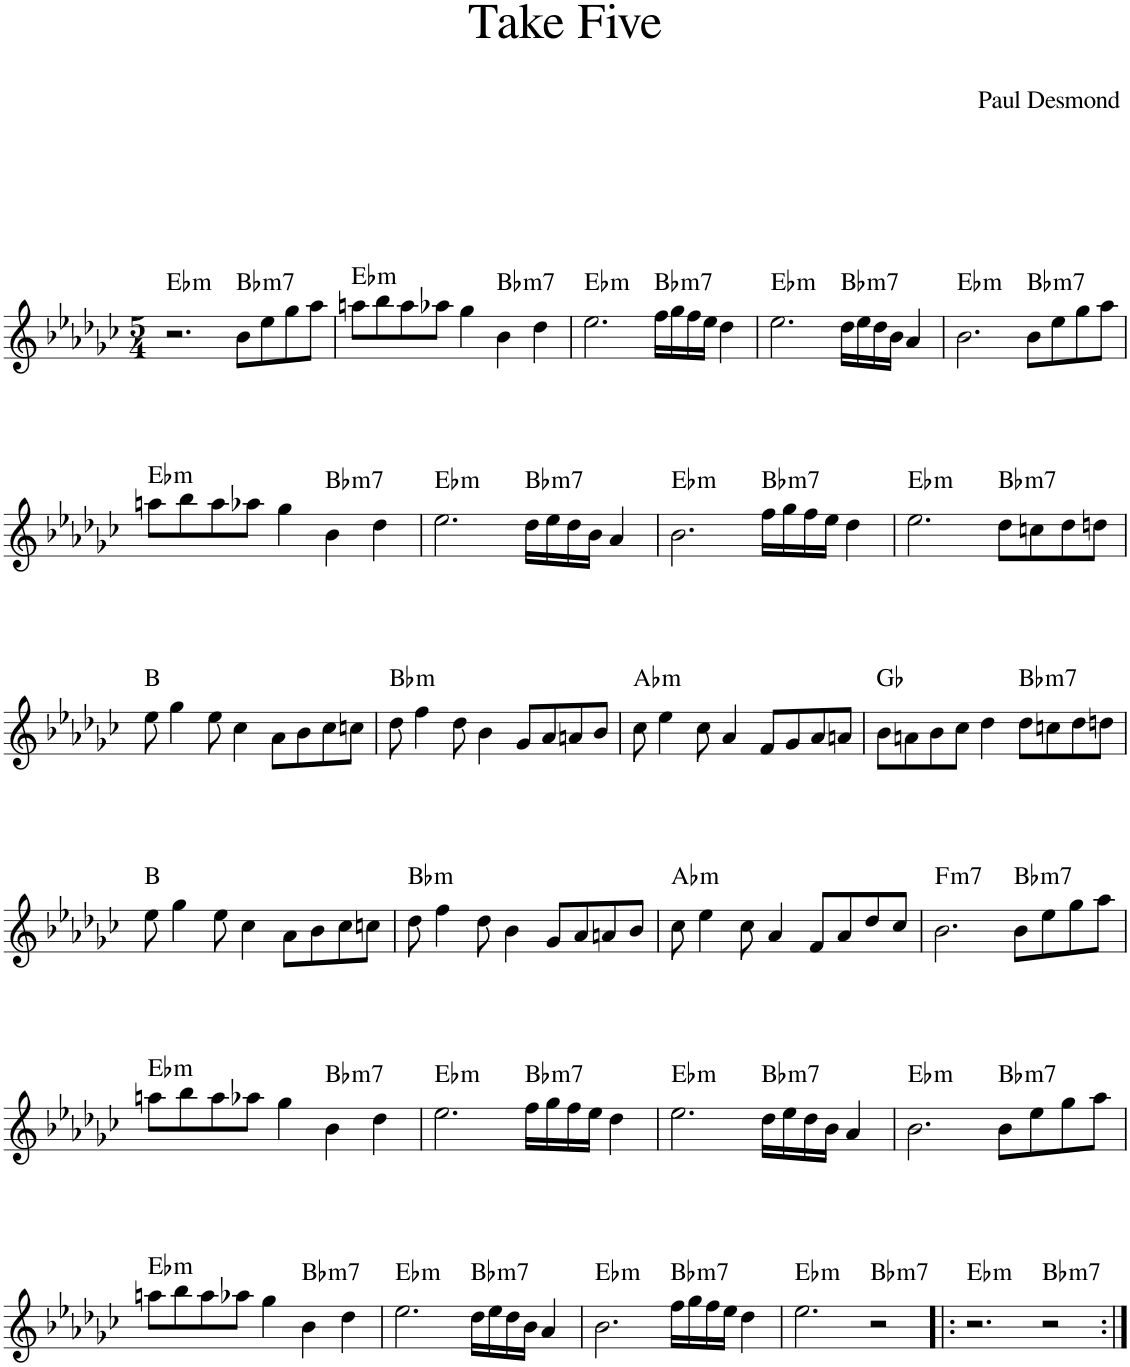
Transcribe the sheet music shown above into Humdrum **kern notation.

**kern	**harte
*part1	*part1
*staff1	*
*I"Piano	*
*I'Pno.	*
*clefG2	*
*k[b-e-a-d-g-c-]	*
*M5/4	*
=1	=1
!	!LO:H:kt=m
2.r	Eb:min
!	!LO:H:kt=m7
8b-\L	Bb:min7
8ee-\	.
8gg-\	.
8aa-\J	.
=2	=2
!	!LO:H:kt=m
8aan\L	Eb:min
8bb-\	.
8aa\	.
8aa-X\J	.
4gg-\	.
!	!LO:H:kt=m7
4b-\	Bb:min7
4dd-\	.
=3	=3
!	!LO:H:kt=m
2.ee-\	Eb:min
!	!LO:H:kt=m7
16ff\LL	Bb:min7
16gg-\	.
16ff\	.
16ee-\JJ	.
4dd-\	.
=4	=4
!	!LO:H:kt=m
2.ee-\	Eb:min
!	!LO:H:kt=m7
16dd-\LL	Bb:min7
16ee-\	.
16dd-\	.
16b-\JJ	.
4a-/	.
=5	=5
!	!LO:H:kt=m
2.b-\	Eb:min
!	!LO:H:kt=m7
8b-\L	Bb:min7
8ee-\	.
8gg-\	.
8aa-\J	.
!!LO:LB:g=z
=6	=6
!	!LO:H:kt=m
8aan\L	Eb:min
8bb-\	.
8aa\	.
8aa-X\J	.
4gg-\	.
!	!LO:H:kt=m7
4b-\	Bb:min7
4dd-\	.
=7	=7
!	!LO:H:kt=m
2.ee-\	Eb:min
!	!LO:H:kt=m7
16dd-\LL	Bb:min7
16ee-\	.
16dd-\	.
16b-\JJ	.
4a-/	.
=8	=8
!	!LO:H:kt=m
2.b-\	Eb:min
!	!LO:H:kt=m7
16ff\LL	Bb:min7
16gg-\	.
16ff\	.
16ee-\JJ	.
4dd-\	.
=9	=9
!	!LO:H:kt=m
2.ee-\	Eb:min
!	!LO:H:kt=m7
8dd-\L	Bb:min7
8ccn\	.
8dd-\	.
8ddn\J	.
!!LO:LB:g=z
=10	=10
8ee-\	B:maj
4gg-\	.
8ee-\	.
4cc-\	.
8a-\L	.
8b-\	.
8cc-\	.
8ccn\J	.
=11	=11
!	!LO:H:kt=m
8dd-\	Bb:min
4ff\	.
8dd-\	.
4b-\	.
8g-/L	.
8a-/	.
8an/	.
8b-/J	.
=12	=12
!	!LO:H:kt=m
8cc-\	Ab:min
4ee-\	.
8cc-\	.
4a-/	.
8f/L	.
8g-/	.
8a-/	.
8an/J	.
=13	=13
8b-\L	Gb:maj
8an\	.
8b-\	.
8cc-\J	.
4dd-\	.
!	!LO:H:kt=m7
8dd-\L	Bb:min7
8ccn\	.
8dd-\	.
8ddn\J	.
!!LO:LB:g=z
=14	=14
8ee-\	B:maj
4gg-\	.
8ee-\	.
4cc-\	.
8a-\L	.
8b-\	.
8cc-\	.
8ccn\J	.
=15	=15
!	!LO:H:kt=m
8dd-\	Bb:min
4ff\	.
8dd-\	.
4b-\	.
8g-/L	.
8a-/	.
8an/	.
8b-/J	.
=16	=16
!	!LO:H:kt=m
8cc-\	Ab:min
4ee-\	.
8cc-\	.
4a-/	.
8f/L	.
8a-/	.
8dd-/	.
8cc-/J	.
=17	=17
!	!LO:H:kt=m7
2.b-\	F:min7
!	!LO:H:kt=m7
8b-\L	Bb:min7
8ee-\	.
8gg-\	.
8aa-\J	.
!!LO:LB:g=z
=18	=18
!	!LO:H:kt=m
8aan\L	Eb:min
8bb-\	.
8aa\	.
8aa-X\J	.
4gg-\	.
!	!LO:H:kt=m7
4b-\	Bb:min7
4dd-\	.
=19	=19
!	!LO:H:kt=m
2.ee-\	Eb:min
!	!LO:H:kt=m7
16ff\LL	Bb:min7
16gg-\	.
16ff\	.
16ee-\JJ	.
4dd-\	.
=20	=20
!	!LO:H:kt=m
2.ee-\	Eb:min
!	!LO:H:kt=m7
16dd-\LL	Bb:min7
16ee-\	.
16dd-\	.
16b-\JJ	.
4a-/	.
=21	=21
!	!LO:H:kt=m
2.b-\	Eb:min
!	!LO:H:kt=m7
8b-\L	Bb:min7
8ee-\	.
8gg-\	.
8aa-\J	.
!!LO:LB:g=z
=22	=22
!	!LO:H:kt=m
8aan\L	Eb:min
8bb-\	.
8aa\	.
8aa-X\J	.
4gg-\	.
!	!LO:H:kt=m7
4b-\	Bb:min7
4dd-\	.
=23	=23
!	!LO:H:kt=m
2.ee-\	Eb:min
!	!LO:H:kt=m7
16dd-\LL	Bb:min7
16ee-\	.
16dd-\	.
16b-\JJ	.
4a-/	.
=24	=24
!	!LO:H:kt=m
2.b-\	Eb:min
!	!LO:H:kt=m7
16ff\LL	Bb:min7
16gg-\	.
16ff\	.
16ee-\JJ	.
4dd-\	.
=25	=25
!	!LO:H:kt=m
2.ee-\	Eb:min
!	!LO:H:kt=m7
2r	Bb:min7
=26!|:	=26!|:
!	!LO:H:kt=m
2.r	Eb:min
!	!LO:H:kt=m7
2r	Bb:min7
=:|!	=:|!
*-	*-
